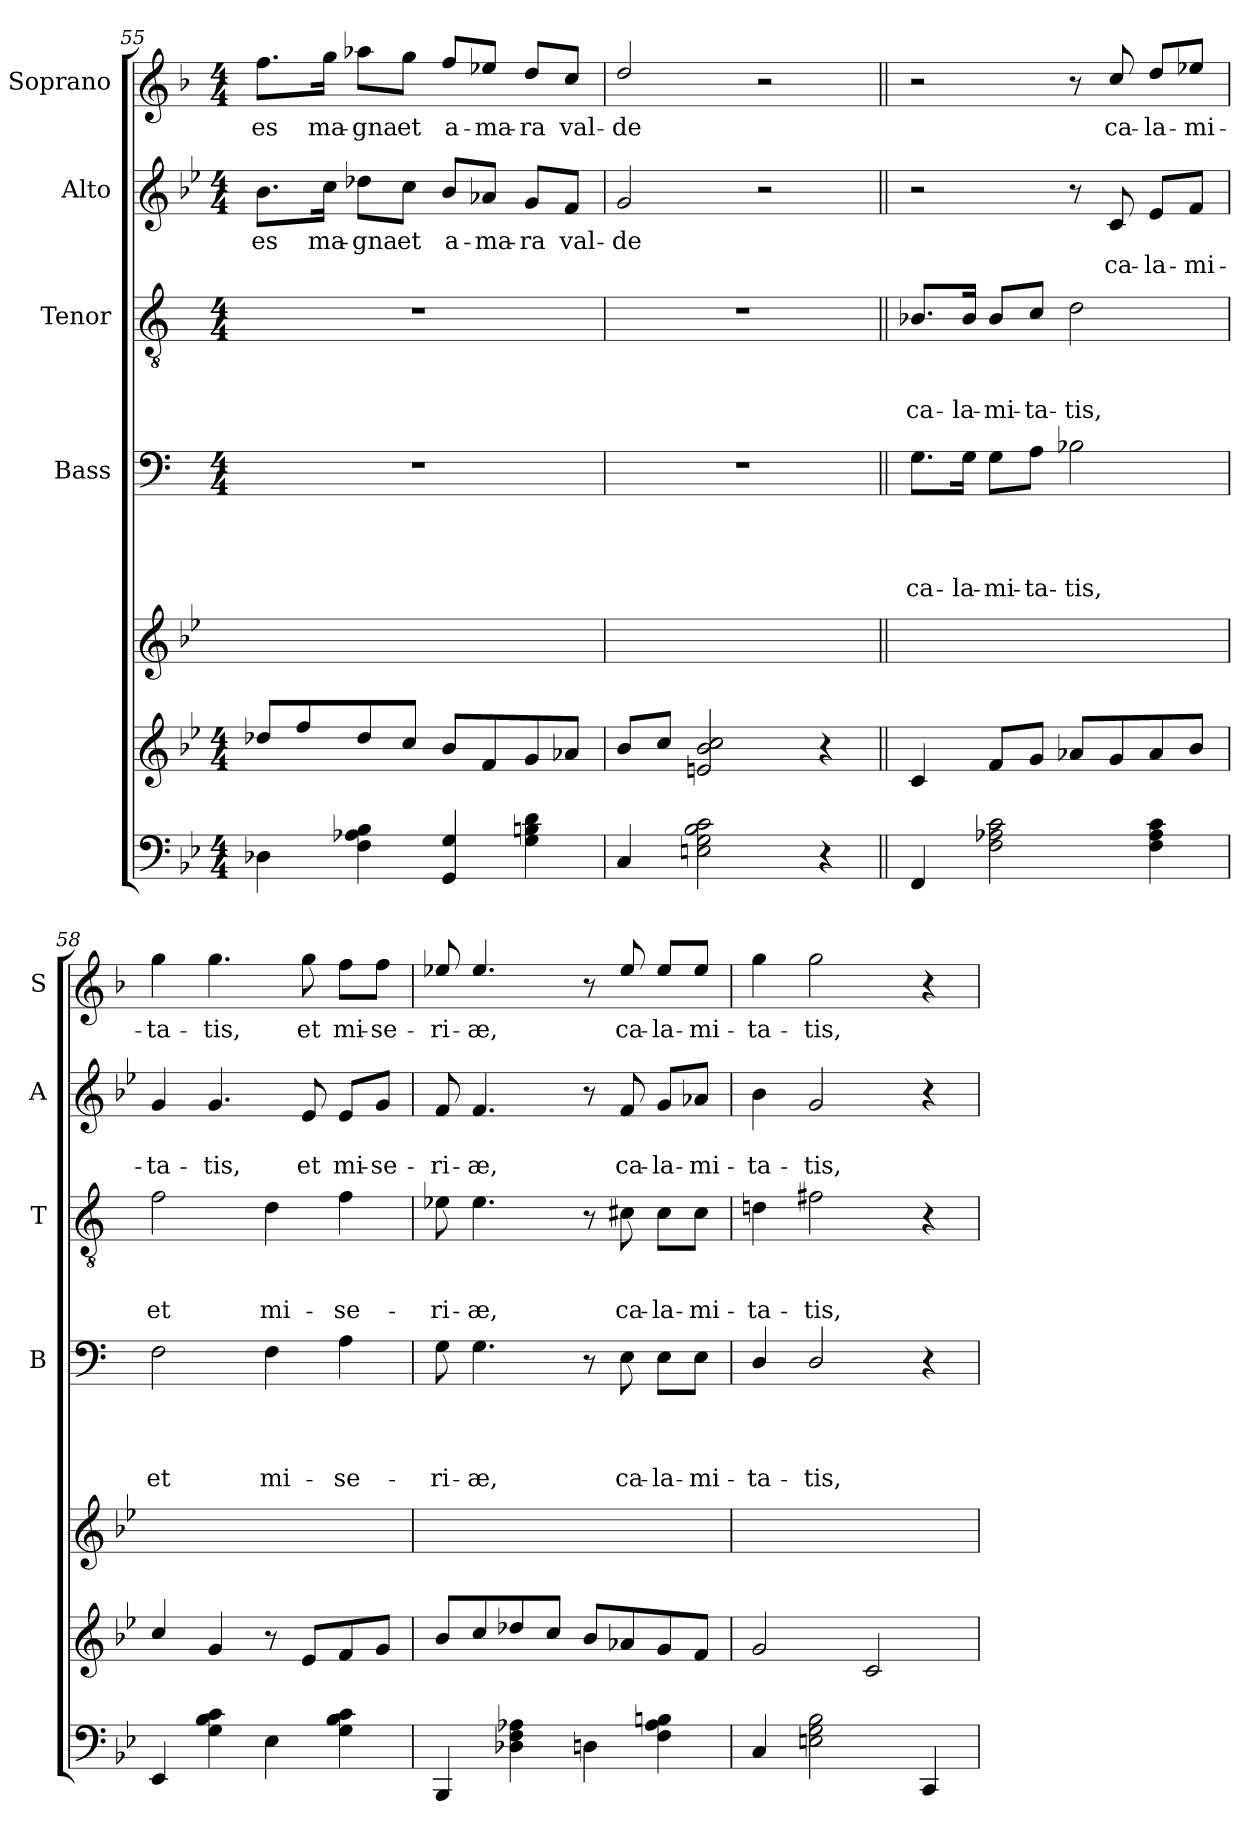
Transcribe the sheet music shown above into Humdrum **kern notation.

**kern	**kern	**kern	**kern	**text	**text	**text	**text	**kern	**text	**text	**text	**kern	**text	**text	**kern	**text
*part6	*part6	*part5	*part4	*part4	*part4	*part4	*part4	*part3	*part3	*part3	*part3	*part2	*part2	*part2	*part1	*part1
*staff7	*staff6	*staff5	*staff4	*staff4	*staff4	*staff4	*staff4	*staff3	*staff3	*staff3	*staff3	*staff2	*staff2	*staff2	*staff1	*staff1
*	*	*	*I"Bass	*	*	*	*	*I"Tenor	*	*	*	*I"Alto	*	*	*I"Soprano	*
*	*	*	*I'B	*	*	*	*	*I'T	*	*	*	*I'A	*	*	*I'S	*
*clefF4	*clefG2	*clefG2	*clefF4	*	*	*	*	*clefGv2	*	*	*	*clefG2	*	*	*clefG2	*
*	*	*	*ITrd1c2	*	*	*	*	*ITrd1c2	*	*	*	*	*	*	*ITrd4c7	*
*k[b-e-]	*k[b-e-]	*k[b-e-]	*k[b-e-]	*	*	*	*	*k[b-e-]	*	*	*	*k[b-e-]	*	*	*k[b-e-]	*
*g:	*g:	*g:	*g:	*	*	*	*	*g:	*	*	*	*g:	*	*	*g:	*
*M4/4	*M4/4	*	*M4/4	*	*	*	*	*M4/4	*	*	*	*M4/4	*	*	*M4/4	*
=55	=55	=55	=55	=55	=55	=55	=55	=55	=55	=55	=55	=55	=55	=55	=55	=55
!	!	!	!	!	!	!	!	!	!	!	!	!	!LO:LY:b	!	!	!LO:LY:b
4D-X\	8dd-X/L	1ryy	1r	.	.	.	.	1r	.	.	.	8.b-\L	-es	.	8.b-\L	-es
.	8ff/	.	.	.	.	.	.	.	.	.	.	.	.	.	.	.
!	!	!	!	!	!	!	!	!	!	!	!	!	!LO:LY:b	!	!	!LO:LY:b
.	.	.	.	.	.	.	.	.	.	.	.	16cc\Jk	ma-	.	16cc\Jk	ma-
!	!	!	!	!	!	!	!	!	!	!	!	!	!LO:LY:b	!	!	!LO:LY:b
4F\ 4A-X\ 4B-\	8dd-/	.	.	.	.	.	.	.	.	.	.	8dd-X\L	-gna	.	8dd-X\L	-gna
!	!	!	!	!	!	!	!	!	!	!	!	!	!LO:LY:b	!	!	!LO:LY:b
.	8cc/J	.	.	.	.	.	.	.	.	.	.	8cc\J	et	.	8cc\J	et
!	!	!	!	!	!	!	!	!	!	!	!	!	!LO:LY:b	!	!	!LO:LY:b
4GG/ 4G/	8b-/L	.	.	.	.	.	.	.	.	.	.	8b-/L	a-	.	8b-/L	a-
!	!	!	!	!	!	!	!	!	!	!	!	!	!LO:LY:b	!	!	!LO:LY:b
.	8f/	.	.	.	.	.	.	.	.	.	.	8a-X/J	-ma-	.	8a-X/J	-ma-
!	!	!	!	!	!	!	!	!	!	!	!	!	!LO:LY:b	!	!	!LO:LY:b
4G\ 4Bn\ 4d\	8g/	.	.	.	.	.	.	.	.	.	.	8g/L	-ra	.	8g/L	-ra
!	!	!	!	!	!	!	!	!	!	!	!	!	!LO:LY:b	!	!	!LO:LY:b
.	8a-X/J	.	.	.	.	.	.	.	.	.	.	8f/J	val-	.	8f/J	val-
=56	=56	=56	=56	=56	=56	=56	=56	=56	=56	=56	=56	=56	=56	=56	=56	=56
!	!	!	!	!	!	!	!	!	!	!	!	!	!LO:LY:b	!	!	!LO:LY:b
4C/	8b-/L	1ryy	1r	.	.	.	.	1r	.	.	.	2g/	-de	.	2g/	-de
.	8cc/J	.	.	.	.	.	.	.	.	.	.	.	.	.	.	.
2En\ 2G\ 2B-\ 2c\	2en/ 2b-/ 2cc/	.	.	.	.	.	.	.	.	.	.	.	.	.	.	.
.	.	.	.	.	.	.	.	.	.	.	.	2r	.	.	2r	.
4r	4r	.	.	.	.	.	.	.	.	.	.	.	.	.	.	.
!!LO:PB:g=z
=57||	=57||	=57||	=57||	=57||	=57||	=57||	=57||	=57||	=57||	=57||	=57||	=57||	=57||	=57||	=57||	=57||
!	!	!	!	!	!	!	!LO:LY:b	!	!	!	!LO:LY:b	!	!	!	!	!
4FF/	4c/	1ryy	8.F\L	.	.	.	ca-	8.A-X/L	.	.	ca-	2r	.	.	2r	.
!	!	!	!	!	!	!	!LO:LY:b	!	!	!	!LO:LY:b	!	!	!	!	!
.	.	.	16F\Jk	.	.	.	-la-	16A-/Jk	.	.	-la-	.	.	.	.	.
!	!	!	!	!	!	!	!LO:LY:b	!	!	!	!LO:LY:b	!	!	!	!	!
2F\ 2A-X\ 2c\	8f/L	.	8F\L	.	.	.	-mi-	8A-/L	.	.	-mi-	.	.	.	.	.
!	!	!	!	!	!	!	!LO:LY:b	!	!	!	!LO:LY:b	!	!	!	!	!
.	8g/J	.	8G\J	.	.	.	-ta-	8B-/J	.	.	-ta-	.	.	.	.	.
!	!	!	!	!	!	!	!LO:LY:b	!	!	!	!LO:LY:b	!	!	!	!	!
.	8a-X/L	.	2A-X\	.	.	.	-tis,	2c\	.	.	-tis,	8r	.	.	8r	.
!	!	!	!	!	!	!	!	!	!	!	!	!	!	!LO:LY:b	!	!LO:LY:b
.	8g/	.	.	.	.	.	.	.	.	.	.	8c/	.	ca-	8f/	ca-
!	!	!	!	!	!	!	!	!	!	!	!	!	!	!LO:LY:b	!	!LO:LY:b
4F\ 4A-\ 4c\	8a-/	.	.	.	.	.	.	.	.	.	.	8e-/L	.	-la-	8g/L	-la-
!	!	!	!	!	!	!	!	!	!	!	!	!	!	!LO:LY:b	!	!LO:LY:b
.	8b-/J	.	.	.	.	.	.	.	.	.	.	8f/J	.	-mi-	8a-X/J	-mi-
=58	=58	=58	=58	=58	=58	=58	=58	=58	=58	=58	=58	=58	=58	=58	=58	=58
!	!	!	!	!	!	!	!LO:LY:b	!	!	!	!LO:LY:b	!	!	!LO:LY:b	!	!LO:LY:b
4EE-/	4cc/	1ryy	2E-\	.	.	.	et	2e-\	.	.	et	4g/	.	-ta-	4cc\	-ta-
!	!	!	!	!	!	!	!	!	!	!	!	!	!	!LO:LY:b	!	!LO:LY:b
4G\ 4B-\ 4c\	4g/	.	.	.	.	.	.	.	.	.	.	4.g/	.	-tis,	4.cc\	-tis,
!	!	!	!	!	!	!	!LO:LY:b	!	!	!	!LO:LY:b	!	!	!	!	!
4E-\	8r	.	4E-\	.	.	.	mi-	4c\	.	.	mi-	.	.	.	.	.
!	!	!	!	!	!	!	!	!	!	!	!	!	!	!LO:LY:b	!	!LO:LY:b
.	8e-/L	.	.	.	.	.	.	.	.	.	.	8e-/	.	et	8cc\	et
!	!	!	!	!	!	!	!LO:LY:b	!	!	!	!LO:LY:b	!	!	!LO:LY:b	!	!LO:LY:b
4G\ 4B-\ 4c\	8f/	.	4G\	.	.	.	-se-	4e-\	.	.	-se-	8e-/L	.	mi-	8b-\L	mi-
!	!	!	!	!	!	!	!	!	!	!	!	!	!	!LO:LY:b	!	!LO:LY:b
.	8g/J	.	.	.	.	.	.	.	.	.	.	8g/J	.	-se-	8b-\J	-se-
=59	=59	=59	=59	=59	=59	=59	=59	=59	=59	=59	=59	=59	=59	=59	=59	=59
!	!	!	!	!	!	!	!LO:LY:b	!	!	!	!LO:LY:b	!	!	!LO:LY:b	!	!LO:LY:b
4BBB-/	8b-/L	1ryy	8F\	.	.	.	-ri-	8d-X\	.	.	-ri-	8f/	.	-ri-	8a-X/	-ri-
!	!	!	!	!	!	!	!LO:LY:b	!	!	!	!LO:LY:b	!	!	!LO:LY:b	!	!LO:LY:b
.	8cc/	.	4.F\	.	.	.	-æ,	4.d-\	.	.	-æ,	4.f/	.	-æ,	4.a-/	-æ,
4D-X\ 4F\ 4A-X\	8dd-X/	.	.	.	.	.	.	.	.	.	.	.	.	.	.	.
.	8cc/J	.	.	.	.	.	.	.	.	.	.	.	.	.	.	.
4Dn\	8b-/L	.	8r	.	.	.	.	8r	.	.	.	8r	.	.	8r	.
!	!	!	!	!	!	!	!LO:LY:b	!	!	!	!LO:LY:b	!	!	!LO:LY:b	!	!LO:LY:b
.	8a-X/	.	8D\	.	.	.	ca-	8Bn\	.	.	ca-	8f/	.	ca-	8a-/	ca-
!	!	!	!	!	!	!	!LO:LY:b	!	!	!	!LO:LY:b	!	!	!LO:LY:b	!	!LO:LY:b
4F\ 4A-\ 4Bn\	8g/	.	8D\L	.	.	.	-la-	8B\L	.	.	-la-	8g/L	.	-la-	8a-/L	-la-
!	!	!	!	!	!	!	!LO:LY:b	!	!	!	!LO:LY:b	!	!	!LO:LY:b	!	!LO:LY:b
.	8f/J	.	8D\J	.	.	.	-mi-	8B\J	.	.	-mi-	8a-X/J	.	-mi-	8a-/J	-mi-
=60	=60	=60	=60	=60	=60	=60	=60	=60	=60	=60	=60	=60	=60	=60	=60	=60
!	!	!	!	!	!	!	!LO:LY:b	!	!	!	!LO:LY:b	!	!	!LO:LY:b	!	!LO:LY:b
4C/	2g/	1ryy	4C/	.	.	.	-ta-	4cn\	.	.	-ta-	4b-\	.	-ta-	4cc\	-ta-
!	!	!	!	!	!	!	!LO:LY:b	!	!	!	!LO:LY:b	!	!	!LO:LY:b	!	!LO:LY:b
2En\ 2G\ 2B-\	.	.	2C/	.	.	.	-tis,	2en\	.	.	-tis,	2g/	.	-tis,	2cc\	-tis,
.	2c/	.	.	.	.	.	.	.	.	.	.	.	.	.	.	.
4CC/	.	.	4r	.	.	.	.	4r	.	.	.	4r	.	.	4r	.
=	=	=	=	=	=	=	=	=	=	=	=	=	=	=	=	=
*-	*-	*-	*-	*-	*-	*-	*-	*-	*-	*-	*-	*-	*-	*-	*-	*-
